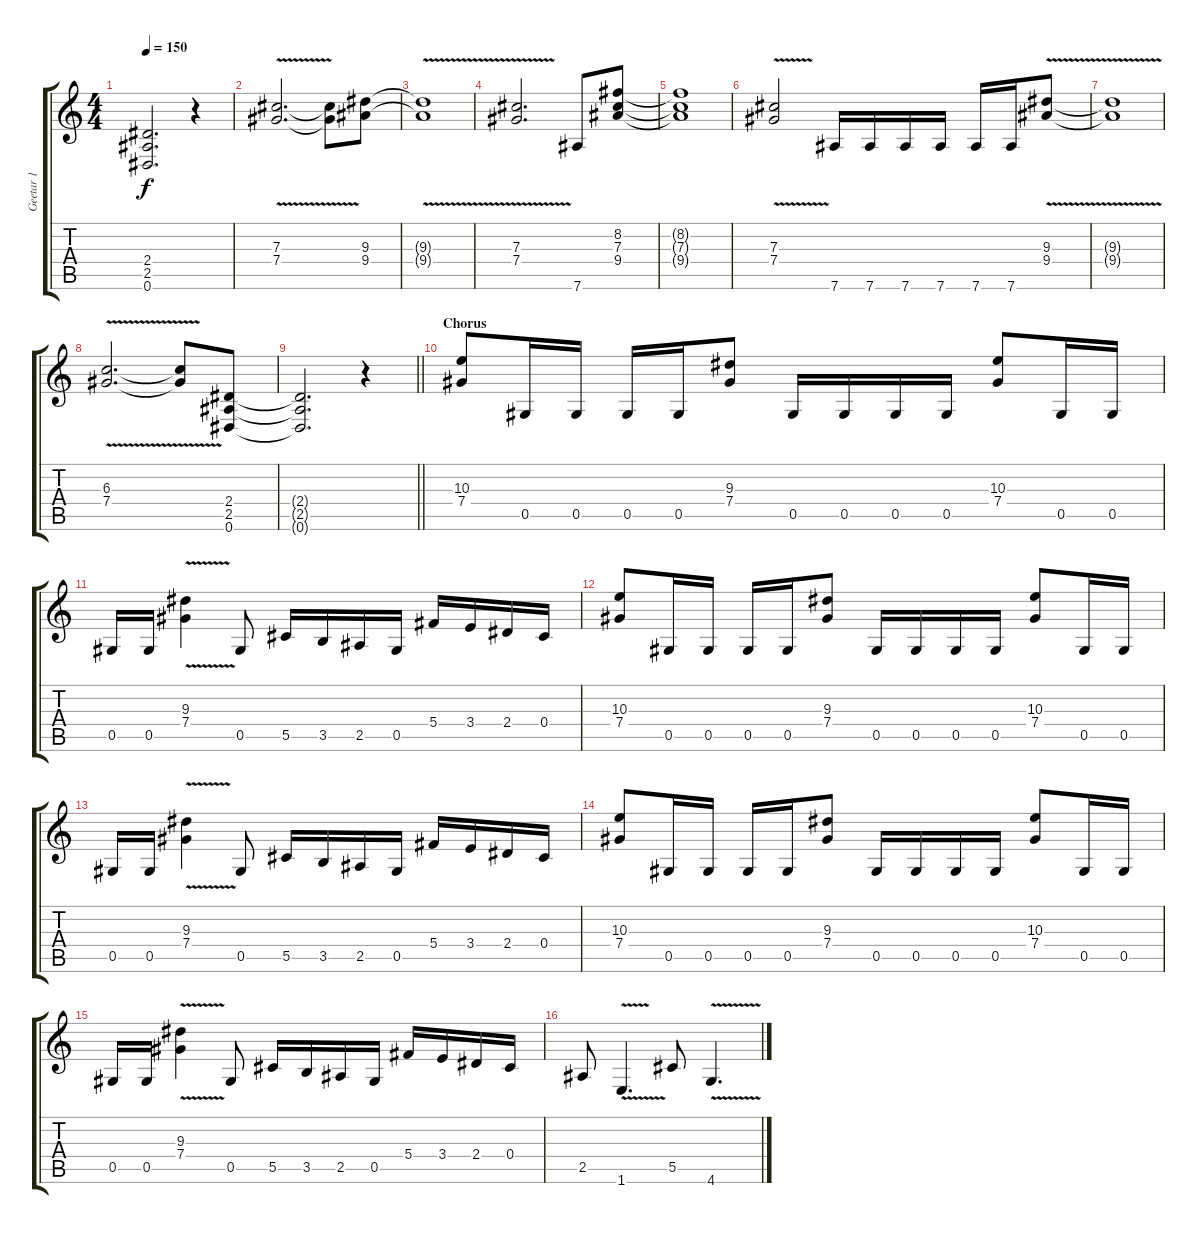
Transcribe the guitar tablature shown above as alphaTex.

\track ("Geetar 1" "Geetar 1") {instrument distortionguitar}
\staff {score tabs}
\tuning (Eb4 Bb3 Gb3 Db3 Ab2 Eb2) {hide}
\ts (4 4)
\tempo 150
\clef g2
\ks c
(2.4{t} 2.5{t} 0.6{t}).2{d dy f} r.4 |
(7.3{v} 7.4{v}).2{d} (7.3{v t} 7.4{v t}).8 (9.3 9.4).8 |
(9.3{v t} 9.4{v t}).1 |
(7.3{v} 7.4{v}).2{d} 7.6.8 (8.2 7.3 9.4).8 |
(8.2{t} 7.3{t} 9.4{t}).1 |
(7.3{v} 7.4{v}).2 7.6.16 7.6.16 7.6.16 7.6.16 7.6.16 7.6.16 (9.3{v} 9.4{v}).8 |
(9.3{v t} 9.4{v t}).1 |
(6.3{v} 7.4{v}).2{d} (6.3{t} 7.4{t}).8 (2.4 2.5 0.6).8 |
\barLineRight lightlight
(2.4{t} 2.5{t} 0.6{t}).2{d} r.4 |
\section ("" "Chorus")
(10.3 7.4).8 0.5.16 0.5.16 0.5.16 0.5.16 (9.3 7.4).8 0.5.16 0.5.16 0.5.16 0.5.16 (10.3 7.4).8 0.5.16 0.5.16 |
0.5.16 0.5.16 (9.3{v} 7.4{v}).4 0.5.8 5.5.16 3.5.16 2.5.16 0.5.16 5.4.16 3.4.16 2.4.16 0.4.16 |
(10.3 7.4).8 0.5.16 0.5.16 0.5.16 0.5.16 (9.3 7.4).8 0.5.16 0.5.16 0.5.16 0.5.16 (10.3 7.4).8 0.5.16 0.5.16 |
0.5.16 0.5.16 (9.3{v} 7.4{v}).4 0.5.8 5.5.16 3.5.16 2.5.16 0.5.16 5.4.16 3.4.16 2.4.16 0.4.16 |
(10.3 7.4).8 0.5.16 0.5.16 0.5.16 0.5.16 (9.3 7.4).8 0.5.16 0.5.16 0.5.16 0.5.16 (10.3 7.4).8 0.5.16 0.5.16 |
0.5.16 0.5.16 (9.3{v} 7.4{v}).4 0.5.8 5.5.16 3.5.16 2.5.16 0.5.16 5.4.16 3.4.16 2.4.16 0.4.16 |
2.5.8 1.6{v}.4{d} 5.5.8 4.6{v}.4{d}
